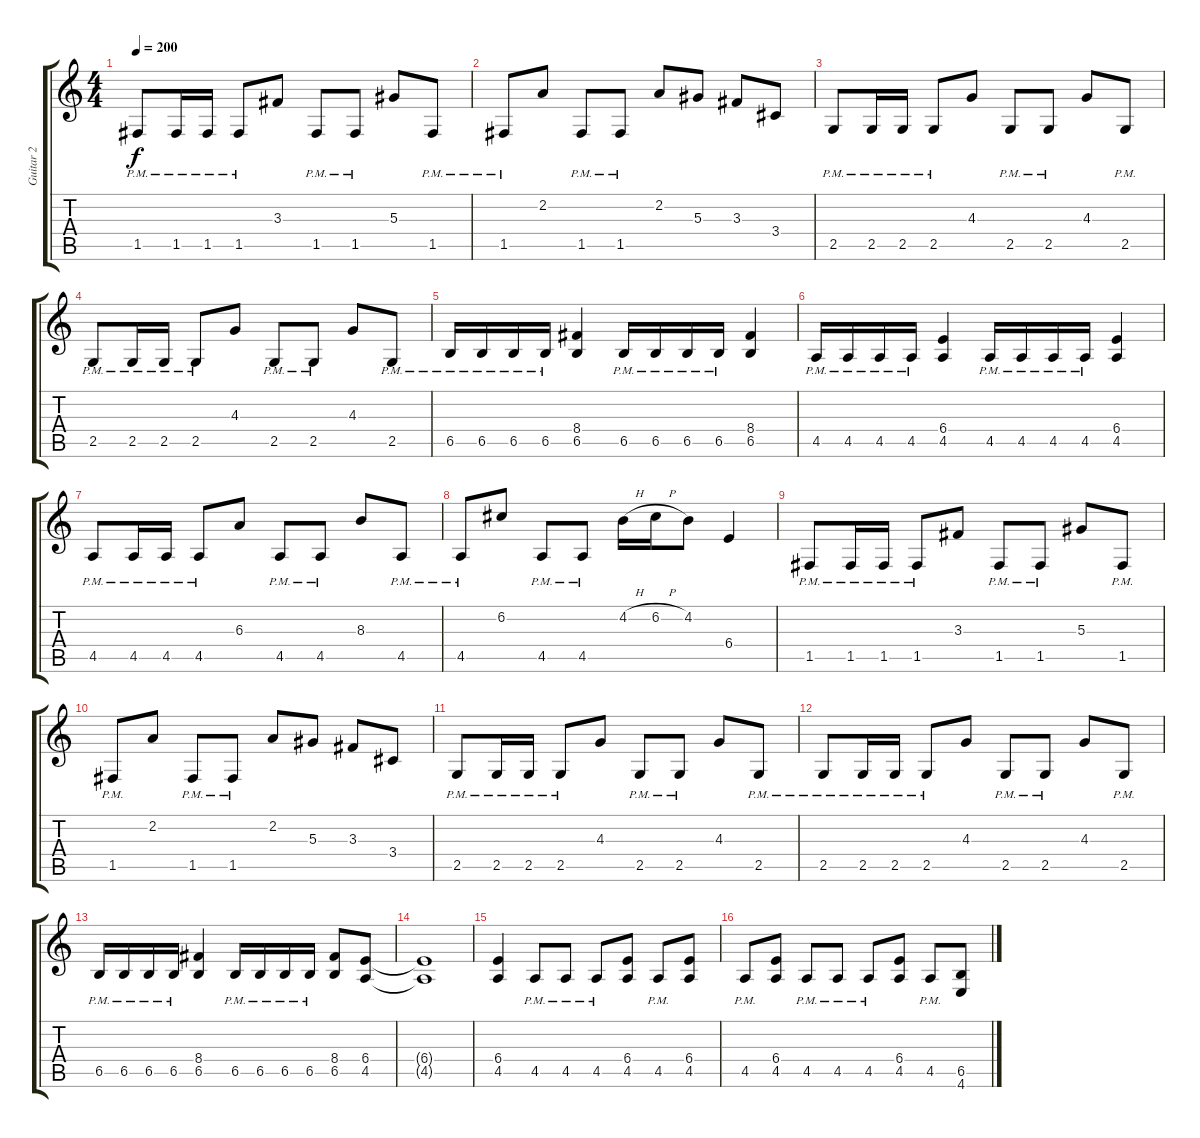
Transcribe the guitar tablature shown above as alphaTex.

\track ("Guitar 2" "Guitar 2") {instrument distortionguitar}
\staff {score tabs}
\tuning (C4 G3 Eb3 Bb2 F2 C2) {hide}
\ts (4 4)
\tempo 200
\clef g2
\ks c
1.5{pm}.8{dy f} 1.5{pm}.16 1.5{pm}.16 1.5{pm}.8 3.3.8 1.5{pm}.8 1.5{pm}.8 5.3.8 1.5{pm}.8 |
1.5{pm}.8 2.2.8 1.5{pm}.8 1.5{pm}.8 2.2.8 5.3.8 3.3.8 3.4.8 |
2.5{pm}.8 2.5{pm}.16 2.5{pm}.16 2.5{pm}.8 4.3.8 2.5{pm}.8 2.5{pm}.8 4.3.8 2.5{pm}.8 |
2.5{pm}.8 2.5{pm}.16 2.5{pm}.16 2.5{pm}.8 4.3.8 2.5{pm}.8 2.5{pm}.8 4.3.8 2.5{pm}.8 |
6.5{pm}.16 6.5{pm}.16 6.5{pm}.16 6.5{pm}.16 (8.4 6.5).4 6.5{pm}.16 6.5{pm}.16 6.5{pm}.16 6.5{pm}.16 (8.4 6.5).4 |
4.5{pm}.16 4.5{pm}.16 4.5{pm}.16 4.5{pm}.16 (6.4 4.5).4 4.5{pm}.16 4.5{pm}.16 4.5{pm}.16 4.5{pm}.16 (6.4 4.5).4 |
4.5{pm}.8 4.5{pm}.16 4.5{pm}.16 4.5{pm}.8 6.3.8 4.5{pm}.8 4.5{pm}.8 8.3.8 4.5{pm}.8 |
4.5{pm}.8 6.2.8 4.5{pm}.8 4.5{pm}.8 4.2{h}.16 6.2{h}.16 4.2.8 6.4.4 |
1.5{pm}.8 1.5{pm}.16 1.5{pm}.16 1.5{pm}.8 3.3.8 1.5{pm}.8 1.5{pm}.8 5.3.8 1.5{pm}.8 |
1.5{pm}.8 2.2.8 1.5{pm}.8 1.5{pm}.8 2.2.8 5.3.8 3.3.8 3.4.8 |
2.5{pm}.8 2.5{pm}.16 2.5{pm}.16 2.5{pm}.8 4.3.8 2.5{pm}.8 2.5{pm}.8 4.3.8 2.5{pm}.8 |
2.5{pm}.8 2.5{pm}.16 2.5{pm}.16 2.5{pm}.8 4.3.8 2.5{pm}.8 2.5{pm}.8 4.3.8 2.5{pm}.8 |
6.5{pm}.16 6.5{pm}.16 6.5{pm}.16 6.5{pm}.16 (8.4 6.5).4 6.5{pm}.16 6.5{pm}.16 6.5{pm}.16 6.5{pm}.16 (8.4 6.5).8 (6.4 4.5).8 |
(6.4{t} 4.5{t}).1 |
(6.4 4.5).4 4.5{pm}.8 4.5{pm}.8 4.5{pm}.8 (6.4 4.5).8 4.5{pm}.8 (6.4 4.5).8 |
4.5{pm}.8 (6.4 4.5).8 4.5{pm}.8 4.5{pm}.8 4.5{pm}.8 (6.4 4.5).8 4.5{pm}.8 (6.5 4.6).8
